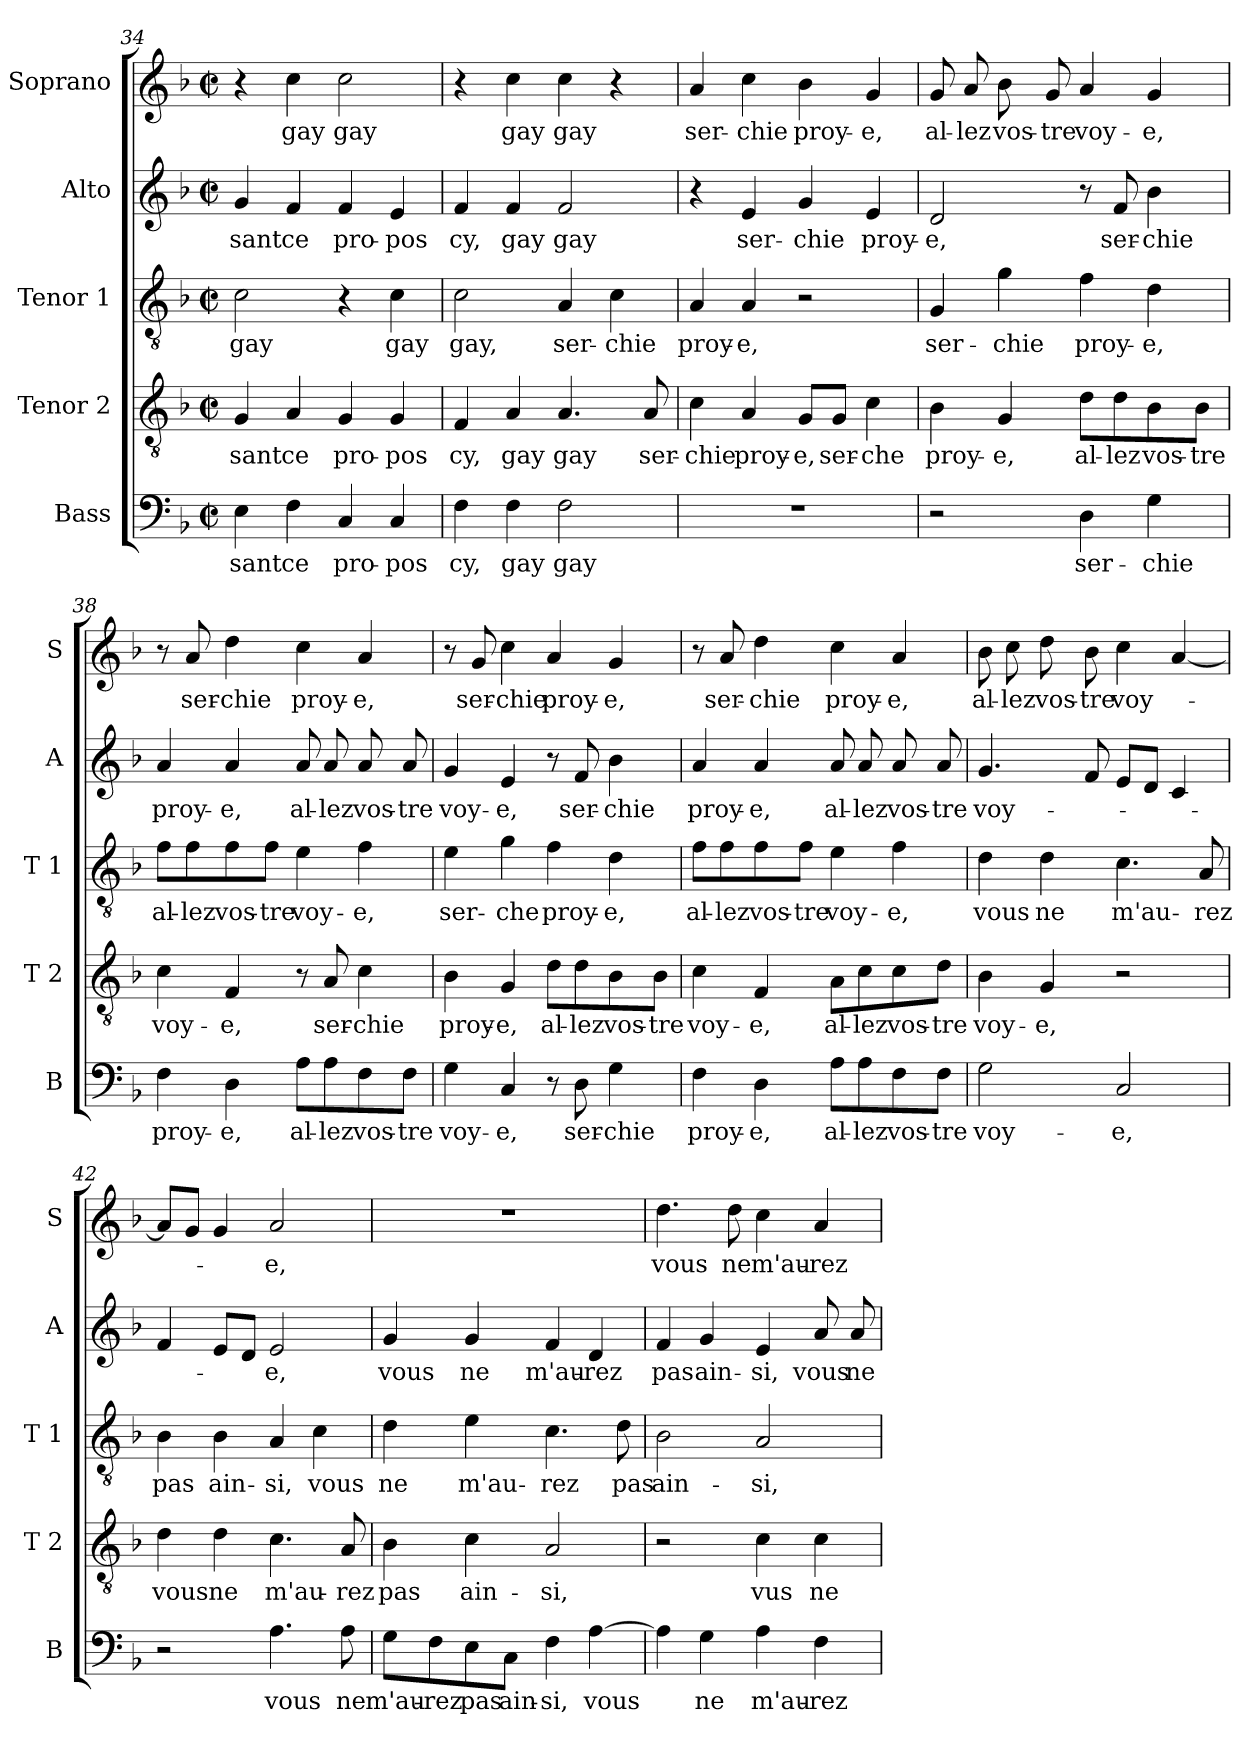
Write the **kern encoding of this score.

**kern	**text	**kern	**text	**kern	**text	**kern	**text	**kern	**text
*part5	*part5	*part4	*part4	*part3	*part3	*part2	*part2	*part1	*part1
*staff5	*staff5	*staff4	*staff4	*staff3	*staff3	*staff2	*staff2	*staff1	*staff1
*I"Bass	*	*I"Tenor 2	*	*I"Tenor 1	*	*I"Alto	*	*I"Soprano	*
*I'B	*	*I'T 2	*	*I'T 1	*	*I'A	*	*I'S	*
*clefF4	*	*clefGv2	*	*clefGv2	*	*clefG2	*	*clefG2	*
*k[b-]	*	*k[b-]	*	*k[b-]	*	*k[b-]	*	*k[b-]	*
*F:	*	*F:	*	*F:	*	*F:	*	*F:	*
*M2/2	*	*M2/2	*	*M2/2	*	*M2/2	*	*M2/2	*
*met(c|)	*	*met(c|)	*	*met(c|)	*	*met(c|)	*	*met(c|)	*
=34	=34	=34	=34	=34	=34	=34	=34	=34	=34
4E\	-sant	4G/	-sant	2c\	gay	4g/	-sant	4r	.
4F\	ce	4A/	ce	.	.	4f/	ce	4cc\	gay
4C/	pro-	4G/	pro-	4r	.	4f/	pro-	2cc\	gay
4C/	-pos	4G/	-pos	4c\	gay	4e/	-pos	.	.
!!LO:PB:g=z
=35	=35	=35	=35	=35	=35	=35	=35	=35	=35
4F\	cy,	4F/	cy,	2c\	gay,	4f/	cy,	4r	.
4F\	gay	4A/	gay	.	.	4f/	gay	4cc\	gay
2F\	gay	4.A/	gay	4A/	ser-	2f/	gay	4cc\	gay
.	.	.	.	4c\	-chie	.	.	4r	.
.	.	8A/	ser-	.	.	.	.	.	.
=36	=36	=36	=36	=36	=36	=36	=36	=36	=36
1r	.	4c\	-chie	4A/	proy-	4r	.	4a/	ser-
.	.	4A/	proy-	4A/	-e,	4e/	ser-	4cc\	-chie
.	.	8G/L	-e,	2r	.	4g/	-chie	4b-\	proy-
.	.	8G/J	ser-	.	.	.	.	.	.
.	.	4c\	-che	.	.	4e/	proy-	4g/	-e,
=37	=37	=37	=37	=37	=37	=37	=37	=37	=37
2r	.	4B-\	proy-	4G/	ser-	2d/	-e,	8g/	al-
.	.	.	.	.	.	.	.	8a/	-lez
.	.	4G/	-e,	4g\	-chie	.	.	8b-\	vos-
.	.	.	.	.	.	.	.	8g/	-tre
4D\	ser-	8d\L	al-	4f\	proy-	8r	.	4a/	voy-
.	.	8d\	-lez	.	.	8f/	ser-	.	.
4G\	-chie	8B-\	vos-	4d\	-e,	4b-\	-chie	4g/	-e,
.	.	8B-\J	-tre	.	.	.	.	.	.
=38	=38	=38	=38	=38	=38	=38	=38	=38	=38
4F\	proy-	4c\	voy-	8f\L	al-	4a/	proy-	8r	.
.	.	.	.	8f\	-lez	.	.	8a/	ser-
4D\	-e,	4F/	-e,	8f\	vos-	4a/	-e,	4dd\	-chie
.	.	.	.	8f\J	-tre	.	.	.	.
8A\L	al-	8r	.	4e\	voy-	8a/	al-	4cc\	proy-
8A\	-lez	8A/	ser-	.	.	8a/	-lez	.	.
8F\	vos-	4c\	-chie	4f\	-e,	8a/	vos-	4a/	-e,
8F\J	-tre	.	.	.	.	8a/	-tre	.	.
!!LO:LB:g=z
=39	=39	=39	=39	=39	=39	=39	=39	=39	=39
4G\	voy-	4B-\	proy-	4e\	ser-	4g/	voy-	8r	.
.	.	.	.	.	.	.	.	8g/	ser-
4C/	-e,	4G/	-e,	4g\	-che	4e/	-e,	4cc\	-chie
8r	.	8d\L	al-	4f\	proy-	8r	.	4a/	proy-
8D\	ser-	8d\	-lez	.	.	8f/	ser-	.	.
4G\	-chie	8B-\	vos-	4d\	-e,	4b-\	-chie	4g/	-e,
.	.	8B-\J	-tre	.	.	.	.	.	.
=40	=40	=40	=40	=40	=40	=40	=40	=40	=40
4F\	proy-	4c\	voy-	8f\L	al-	4a/	proy-	8r	.
.	.	.	.	8f\	-lez	.	.	8a/	ser-
4D\	-e,	4F/	-e,	8f\	vos-	4a/	-e,	4dd\	-chie
.	.	.	.	8f\J	-tre	.	.	.	.
8A\L	al-	8A\L	al-	4e\	voy-	8a/	al-	4cc\	proy-
8A\	-lez	8c\	-lez	.	.	8a/	-lez	.	.
8F\	vos-	8c\	vos-	4f\	-e,	8a/	vos-	4a/	-e,
8F\J	-tre	8d\J	-tre	.	.	8a/	-tre	.	.
=41	=41	=41	=41	=41	=41	=41	=41	=41	=41
2G\	voy-	4B-\	voy-	4d\	vous	4.g/	voy-	8b-\	al-
.	.	.	.	.	.	.	.	8cc\	-lez
.	.	4G/	-e,	4d\	ne	.	.	8dd\	vos-
.	.	.	.	.	.	8f/	.	8b-\	-tre
2C/	-e,	2r	.	4.c\	m'au-	8e/L	.	4cc\	voy-
.	.	.	.	.	.	8d/J	.	.	.
.	.	.	.	.	.	4c/	.	[4a/	.
.	.	.	.	8A/	-rez	.	.	.	.
=42	=42	=42	=42	=42	=42	=42	=42	=42	=42
2r	.	4d\	vous	4B-\	pas	4f/	.	8a/L]	.
.	.	.	.	.	.	.	.	8g/J	.
.	.	4d\	ne	4B-\	ain-	8e/L	.	4g/	.
.	.	.	.	.	.	8d/J	.	.	.
4.A\	vous	4.c\	m'au-	4A/	-si,	2e/	-e,	2a/	-e,
.	.	.	.	4c\	vous	.	.	.	.
8A\	ne	8A/	-rez	.	.	.	.	.	.
!!LO:PB:g=z
=43	=43	=43	=43	=43	=43	=43	=43	=43	=43
8G\L	m'au-	4B-\	pas	4d\	ne	4g/	vous	1r	.
8F\	-rez	.	.	.	.	.	.	.	.
8E\	pas	4c\	ain-	4e\	m'au-	4g/	ne	.	.
8C\J	ain-	.	.	.	.	.	.	.	.
4F\	-si,	2A/	-si,	4.c\	-rez	4f/	m'au-	.	.
[4A\	vous	.	.	.	.	4d/	-rez	.	.
.	.	.	.	8d\	pas	.	.	.	.
=44	=44	=44	=44	=44	=44	=44	=44	=44	=44
4A\]	.	2r	.	2B-\	ain-	4f/	pas	4.dd\	vous
4G\	ne	.	.	.	.	4g/	ain-	.	.
.	.	.	.	.	.	.	.	8dd\	ne
4A\	m'au-	4c\	vus	2A/	-si,	4e/	-si,	4cc\	m'au-
4F\	-rez	4c\	ne	.	.	8a/	vous	4a/	-rez
.	.	.	.	.	.	8a/	ne	.	.
=	=	=	=	=	=	=	=	=	=
*-	*-	*-	*-	*-	*-	*-	*-	*-	*-
